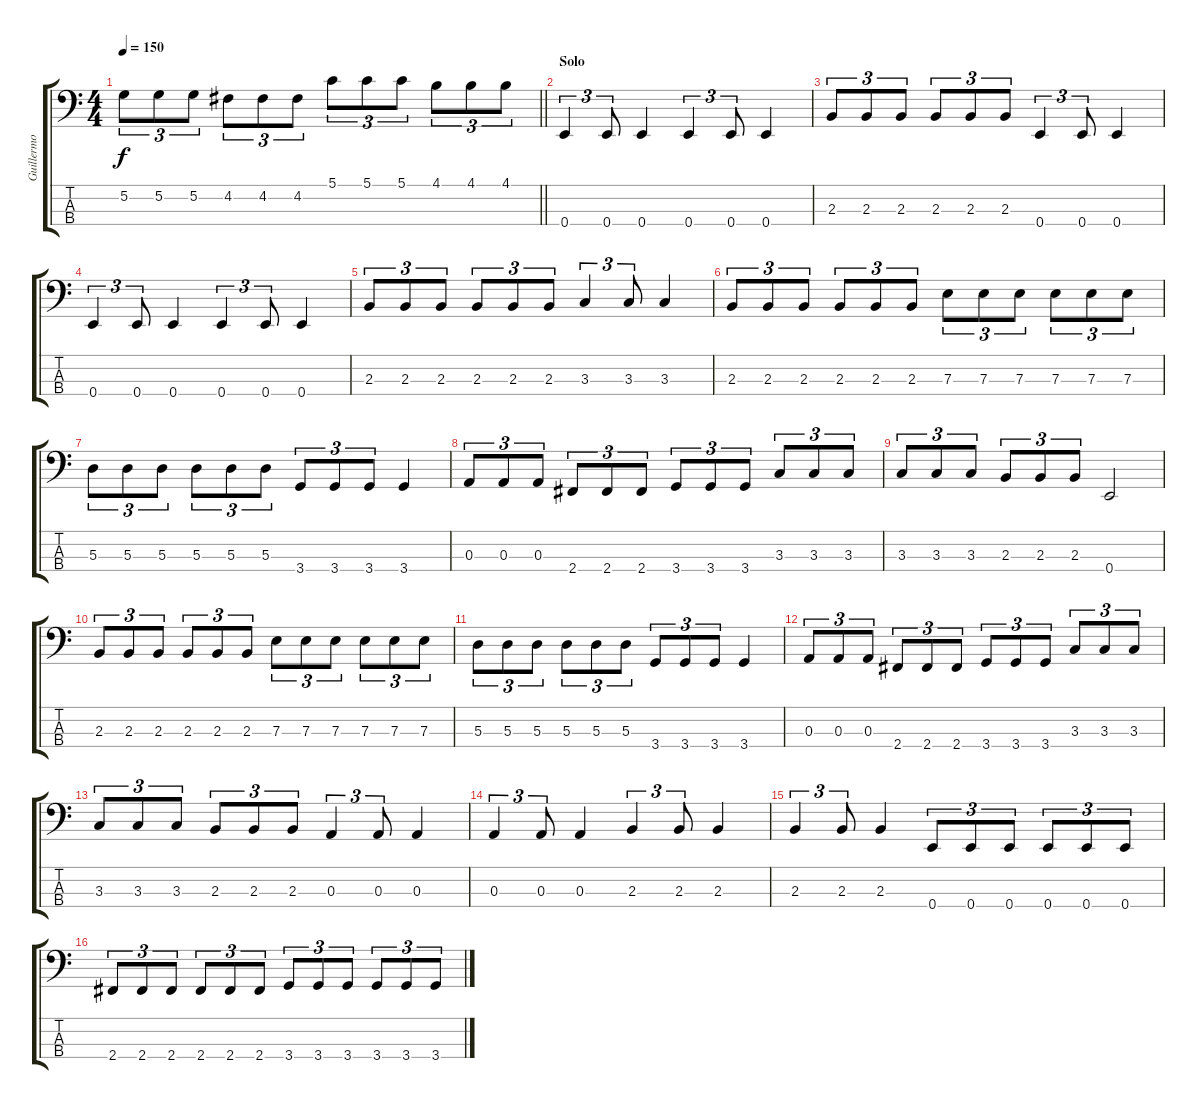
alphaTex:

\track ("Guillermo Sánchez" "Guillermo ") {instrument electricbasspick}
\staff {score tabs}
\tuning (G2 D2 A1 E1) {hide}
\ts (4 4)
\tempo 150
\clef f4
\barLineRight lightlight
\ks c
5.2.8{tu (3 2) dy f} 5.2.8{tu (3 2)} 5.2.8{tu (3 2)} 4.2.8{tu (3 2)} 4.2.8{tu (3 2)} 4.2.8{tu (3 2)} 5.1.8{tu (3 2)} 5.1.8{tu (3 2)} 5.1.8{tu (3 2)} 4.1.8{tu (3 2)} 4.1.8{tu (3 2)} 4.1.8{tu (3 2)} |
\section ("" "Solo")
0.4.4{tu (3 2)} 0.4.8{tu (3 2)} 0.4.4 0.4.4{tu (3 2)} 0.4.8{tu (3 2)} 0.4.4 |
2.3.8{tu (3 2)} 2.3.8{tu (3 2)} 2.3.8{tu (3 2)} 2.3.8{tu (3 2)} 2.3.8{tu (3 2)} 2.3.8{tu (3 2)} 0.4.4{tu (3 2)} 0.4.8{tu (3 2)} 0.4.4 |
0.4.4{tu (3 2)} 0.4.8{tu (3 2)} 0.4.4 0.4.4{tu (3 2)} 0.4.8{tu (3 2)} 0.4.4 |
2.3.8{tu (3 2)} 2.3.8{tu (3 2)} 2.3.8{tu (3 2)} 2.3.8{tu (3 2)} 2.3.8{tu (3 2)} 2.3.8{tu (3 2)} 3.3.4{tu (3 2)} 3.3.8{tu (3 2)} 3.3.4 |
2.3.8{tu (3 2)} 2.3.8{tu (3 2)} 2.3.8{tu (3 2)} 2.3.8{tu (3 2)} 2.3.8{tu (3 2)} 2.3.8{tu (3 2)} 7.3.8{tu (3 2)} 7.3.8{tu (3 2)} 7.3.8{tu (3 2)} 7.3.8{tu (3 2)} 7.3.8{tu (3 2)} 7.3.8{tu (3 2)} |
5.3.8{tu (3 2)} 5.3.8{tu (3 2)} 5.3.8{tu (3 2)} 5.3.8{tu (3 2)} 5.3.8{tu (3 2)} 5.3.8{tu (3 2)} 3.4.8{tu (3 2)} 3.4.8{tu (3 2)} 3.4.8{tu (3 2)} 3.4.4 |
0.3.8{tu (3 2)} 0.3.8{tu (3 2)} 0.3.8{tu (3 2)} 2.4.8{tu (3 2)} 2.4.8{tu (3 2)} 2.4.8{tu (3 2)} 3.4.8{tu (3 2)} 3.4.8{tu (3 2)} 3.4.8{tu (3 2)} 3.3.8{tu (3 2)} 3.3.8{tu (3 2)} 3.3.8{tu (3 2)} |
3.3.8{tu (3 2)} 3.3.8{tu (3 2)} 3.3.8{tu (3 2)} 2.3.8{tu (3 2)} 2.3.8{tu (3 2)} 2.3.8{tu (3 2)} 0.4.2 |
2.3.8{tu (3 2)} 2.3.8{tu (3 2)} 2.3.8{tu (3 2)} 2.3.8{tu (3 2)} 2.3.8{tu (3 2)} 2.3.8{tu (3 2)} 7.3.8{tu (3 2)} 7.3.8{tu (3 2)} 7.3.8{tu (3 2)} 7.3.8{tu (3 2)} 7.3.8{tu (3 2)} 7.3.8{tu (3 2)} |
5.3.8{tu (3 2)} 5.3.8{tu (3 2)} 5.3.8{tu (3 2)} 5.3.8{tu (3 2)} 5.3.8{tu (3 2)} 5.3.8{tu (3 2)} 3.4.8{tu (3 2)} 3.4.8{tu (3 2)} 3.4.8{tu (3 2)} 3.4.4 |
0.3.8{tu (3 2)} 0.3.8{tu (3 2)} 0.3.8{tu (3 2)} 2.4.8{tu (3 2)} 2.4.8{tu (3 2)} 2.4.8{tu (3 2)} 3.4.8{tu (3 2)} 3.4.8{tu (3 2)} 3.4.8{tu (3 2)} 3.3.8{tu (3 2)} 3.3.8{tu (3 2)} 3.3.8{tu (3 2)} |
3.3.8{tu (3 2)} 3.3.8{tu (3 2)} 3.3.8{tu (3 2)} 2.3.8{tu (3 2)} 2.3.8{tu (3 2)} 2.3.8{tu (3 2)} 0.3.4{tu (3 2)} 0.3.8{tu (3 2)} 0.3.4 |
0.3.4{tu (3 2)} 0.3.8{tu (3 2)} 0.3.4 2.3.4{tu (3 2)} 2.3.8{tu (3 2)} 2.3.4 |
2.3.4{tu (3 2)} 2.3.8{tu (3 2)} 2.3.4 0.4.8{tu (3 2)} 0.4.8{tu (3 2)} 0.4.8{tu (3 2)} 0.4.8{tu (3 2)} 0.4.8{tu (3 2)} 0.4.8{tu (3 2)} |
2.4.8{tu (3 2)} 2.4.8{tu (3 2)} 2.4.8{tu (3 2)} 2.4.8{tu (3 2)} 2.4.8{tu (3 2)} 2.4.8{tu (3 2)} 3.4.8{tu (3 2)} 3.4.8{tu (3 2)} 3.4.8{tu (3 2)} 3.4.8{tu (3 2)} 3.4.8{tu (3 2)} 3.4.8{tu (3 2)}
